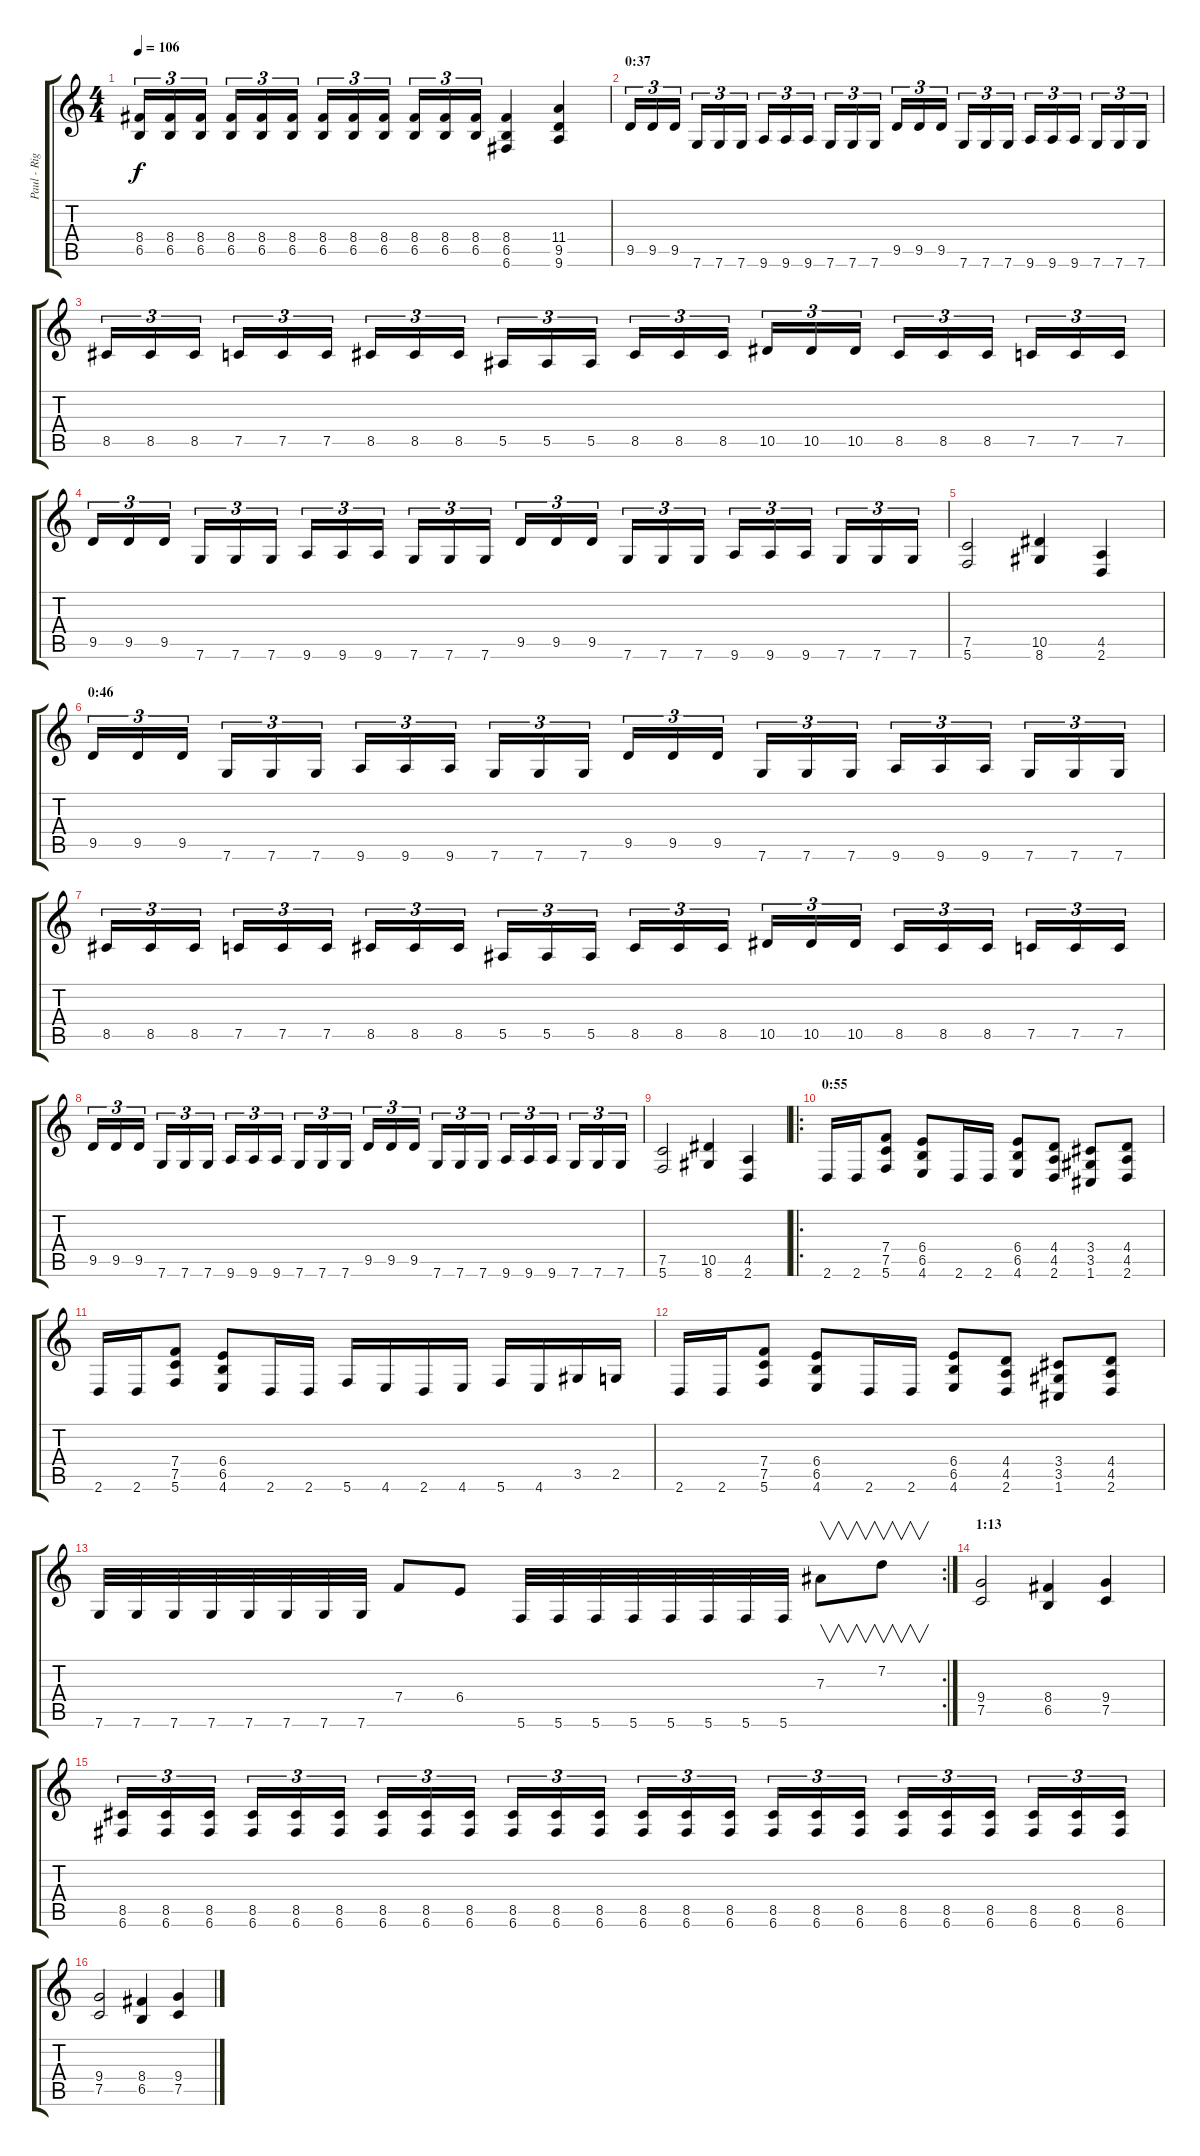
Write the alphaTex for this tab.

\track ("Paul - Right" "Paul - Rig") {instrument distortionguitar}
\staff {score tabs}
\tuning (C4 G3 Eb3 Bb2 F2 C2) {hide}
\ts (4 4)
\tempo 106
\clef g2
\ks c
(8.4 6.5).16{tu (3 2) dy f} (8.4 6.5).16{tu (3 2)} (8.4 6.5).16{tu (3 2)} (8.4 6.5).16{tu (3 2)} (8.4 6.5).16{tu (3 2)} (8.4 6.5).16{tu (3 2)} (8.4 6.5).16{tu (3 2)} (8.4 6.5).16{tu (3 2)} (8.4 6.5).16{tu (3 2)} (8.4 6.5).16{tu (3 2)} (8.4 6.5).16{tu (3 2)} (8.4 6.5).16{tu (3 2)} (8.4 6.5 6.6).4 (11.4 9.5 9.6).4 |
\section ("" "0:37")
9.5.16{tu (3 2)} 9.5.16{tu (3 2)} 9.5.16{tu (3 2)} 7.6.16{tu (3 2)} 7.6.16{tu (3 2)} 7.6.16{tu (3 2)} 9.6.16{tu (3 2)} 9.6.16{tu (3 2)} 9.6.16{tu (3 2)} 7.6.16{tu (3 2)} 7.6.16{tu (3 2)} 7.6.16{tu (3 2)} 9.5.16{tu (3 2)} 9.5.16{tu (3 2)} 9.5.16{tu (3 2)} 7.6.16{tu (3 2)} 7.6.16{tu (3 2)} 7.6.16{tu (3 2)} 9.6.16{tu (3 2)} 9.6.16{tu (3 2)} 9.6.16{tu (3 2)} 7.6.16{tu (3 2)} 7.6.16{tu (3 2)} 7.6.16{tu (3 2)} |
8.5.16{tu (3 2)} 8.5.16{tu (3 2)} 8.5.16{tu (3 2)} 7.5.16{tu (3 2)} 7.5.16{tu (3 2)} 7.5.16{tu (3 2)} 8.5.16{tu (3 2)} 8.5.16{tu (3 2)} 8.5.16{tu (3 2)} 5.5.16{tu (3 2)} 5.5.16{tu (3 2)} 5.5.16{tu (3 2)} 8.5.16{tu (3 2)} 8.5.16{tu (3 2)} 8.5.16{tu (3 2)} 10.5.16{tu (3 2)} 10.5.16{tu (3 2)} 10.5.16{tu (3 2)} 8.5.16{tu (3 2)} 8.5.16{tu (3 2)} 8.5.16{tu (3 2)} 7.5.16{tu (3 2)} 7.5.16{tu (3 2)} 7.5.16{tu (3 2)} |
9.5.16{tu (3 2)} 9.5.16{tu (3 2)} 9.5.16{tu (3 2)} 7.6.16{tu (3 2)} 7.6.16{tu (3 2)} 7.6.16{tu (3 2)} 9.6.16{tu (3 2)} 9.6.16{tu (3 2)} 9.6.16{tu (3 2)} 7.6.16{tu (3 2)} 7.6.16{tu (3 2)} 7.6.16{tu (3 2)} 9.5.16{tu (3 2)} 9.5.16{tu (3 2)} 9.5.16{tu (3 2)} 7.6.16{tu (3 2)} 7.6.16{tu (3 2)} 7.6.16{tu (3 2)} 9.6.16{tu (3 2)} 9.6.16{tu (3 2)} 9.6.16{tu (3 2)} 7.6.16{tu (3 2)} 7.6.16{tu (3 2)} 7.6.16{tu (3 2)} |
(7.5 5.6).2 (10.5 8.6).4 (4.5 2.6).4 |
\section ("" "0:46")
9.5.16{tu (3 2)} 9.5.16{tu (3 2)} 9.5.16{tu (3 2)} 7.6.16{tu (3 2)} 7.6.16{tu (3 2)} 7.6.16{tu (3 2)} 9.6.16{tu (3 2)} 9.6.16{tu (3 2)} 9.6.16{tu (3 2)} 7.6.16{tu (3 2)} 7.6.16{tu (3 2)} 7.6.16{tu (3 2)} 9.5.16{tu (3 2)} 9.5.16{tu (3 2)} 9.5.16{tu (3 2)} 7.6.16{tu (3 2)} 7.6.16{tu (3 2)} 7.6.16{tu (3 2)} 9.6.16{tu (3 2)} 9.6.16{tu (3 2)} 9.6.16{tu (3 2)} 7.6.16{tu (3 2)} 7.6.16{tu (3 2)} 7.6.16{tu (3 2)} |
8.5.16{tu (3 2)} 8.5.16{tu (3 2)} 8.5.16{tu (3 2)} 7.5.16{tu (3 2)} 7.5.16{tu (3 2)} 7.5.16{tu (3 2)} 8.5.16{tu (3 2)} 8.5.16{tu (3 2)} 8.5.16{tu (3 2)} 5.5.16{tu (3 2)} 5.5.16{tu (3 2)} 5.5.16{tu (3 2)} 8.5.16{tu (3 2)} 8.5.16{tu (3 2)} 8.5.16{tu (3 2)} 10.5.16{tu (3 2)} 10.5.16{tu (3 2)} 10.5.16{tu (3 2)} 8.5.16{tu (3 2)} 8.5.16{tu (3 2)} 8.5.16{tu (3 2)} 7.5.16{tu (3 2)} 7.5.16{tu (3 2)} 7.5.16{tu (3 2)} |
9.5.16{tu (3 2)} 9.5.16{tu (3 2)} 9.5.16{tu (3 2)} 7.6.16{tu (3 2)} 7.6.16{tu (3 2)} 7.6.16{tu (3 2)} 9.6.16{tu (3 2)} 9.6.16{tu (3 2)} 9.6.16{tu (3 2)} 7.6.16{tu (3 2)} 7.6.16{tu (3 2)} 7.6.16{tu (3 2)} 9.5.16{tu (3 2)} 9.5.16{tu (3 2)} 9.5.16{tu (3 2)} 7.6.16{tu (3 2)} 7.6.16{tu (3 2)} 7.6.16{tu (3 2)} 9.6.16{tu (3 2)} 9.6.16{tu (3 2)} 9.6.16{tu (3 2)} 7.6.16{tu (3 2)} 7.6.16{tu (3 2)} 7.6.16{tu (3 2)} |
(7.5 5.6).2 (10.5 8.6).4 (4.5 2.6).4 |
\ro
\section ("" "0:55")
2.6.16{instrument distortionguitar} 2.6.16 (7.4 7.5 5.6).8 (6.4 6.5 4.6).8 2.6.16 2.6.16 (6.4 6.5 4.6).8 (4.4 4.5 2.6).8 (3.4 3.5 1.6).8 (4.4 4.5 2.6).8 |
2.6.16 2.6.16 (7.4 7.5 5.6).8 (6.4 6.5 4.6).8 2.6.16 2.6.16 5.6.16 4.6.16 2.6.16 4.6.16 5.6.16 4.6.16 3.5.16 2.5.16 |
2.6.16 2.6.16 (7.4 7.5 5.6).8 (6.4 6.5 4.6).8 2.6.16 2.6.16 (6.4 6.5 4.6).8 (4.4 4.5 2.6).8 (3.4 3.5 1.6).8 (4.4 4.5 2.6).8 |
\rc 2
7.6.32 7.6.32 7.6.32 7.6.32 7.6.32 7.6.32 7.6.32 7.6.32 7.4.8 6.4.8 5.6.32 5.6.32 5.6.32 5.6.32 5.6.32 5.6.32 5.6.32 5.6.32 7.3.8{v instrument guitarharmonics} 7.2.8{v} |
\section ("" "1:13")
(9.4 7.5).2{instrument distortionguitar} (8.4 6.5).4 (9.4 7.5).4 |
(8.5 6.6).16{tu (3 2)} (8.5 6.6).16{tu (3 2)} (8.5 6.6).16{tu (3 2)} (8.5 6.6).16{tu (3 2)} (8.5 6.6).16{tu (3 2)} (8.5 6.6).16{tu (3 2)} (8.5 6.6).16{tu (3 2)} (8.5 6.6).16{tu (3 2)} (8.5 6.6).16{tu (3 2)} (8.5 6.6).16{tu (3 2)} (8.5 6.6).16{tu (3 2)} (8.5 6.6).16{tu (3 2)} (8.5 6.6).16{tu (3 2)} (8.5 6.6).16{tu (3 2)} (8.5 6.6).16{tu (3 2)} (8.5 6.6).16{tu (3 2)} (8.5 6.6).16{tu (3 2)} (8.5 6.6).16{tu (3 2)} (8.5 6.6).16{tu (3 2)} (8.5 6.6).16{tu (3 2)} (8.5 6.6).16{tu (3 2)} (8.5 6.6).16{tu (3 2)} (8.5 6.6).16{tu (3 2)} (8.5 6.6).16{tu (3 2)} |
(9.4 7.5).2 (8.4 6.5).4 (9.4 7.5).4
